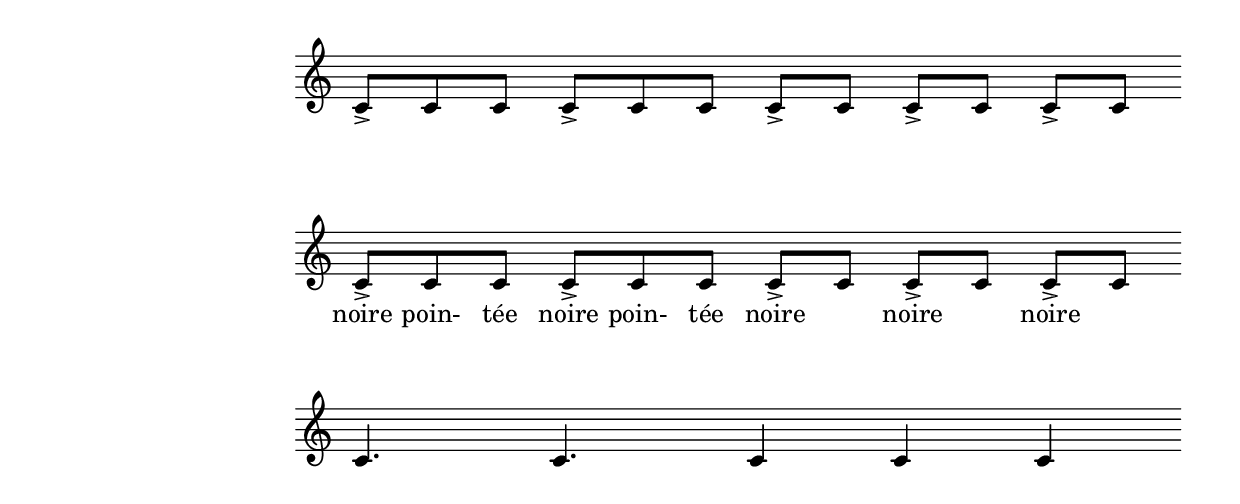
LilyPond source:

\version "2.13.34"

variableun = {
          \set Staff.shortInstrumentName = "t.-t."
         \set Staff.midiInstrument = "drums"
    \set drumStyleTable = #percussion-style
    \once \override Staff.TimeSignature #'stencil = ##f

    \drummode {
    tt8->[ tt tt]
    tt->[ tt tt]
    tt->[  tt] \bar "" tt->[ tt] tt->[ tt] 
    

    } 
}

variabledeux = {
          \set Staff.shortInstrumentName = "t.-t."
         \set Staff.midiInstrument = "drums"
    \set drumStyleTable = #percussion-style
        \once \override Staff.TimeSignature #'stencil = ##f

    \drummode {
    tt8->[ tt tt]
    tt->[ tt tt]
    tt->[  tt] \bar "" tt->[ tt] tt->[ tt] 
        } 
}

paroles = {
  \lyricmode {
 noire8 poin- tée  noire8 poin- tée noire4  noire  noire

  }
}

variabletrois = {
          \set Staff.shortInstrumentName = "t.-t."
         \set Staff.midiInstrument = "drums"
    \set drumStyleTable = #percussion-style
        \once \override Staff.TimeSignature #'stencil = ##f

    \drummode {
    tt4. tt4.
    tt4 \bar " " tt4 tt4
    } 
}

\score{
<<
  \new Staff \variableun
>>

}

\score{
<<
  \new Staff \variabledeux
  \new Lyrics \paroles
>>

}

\score{
<<
  \new Staff \variabletrois
>>

}

\layout{
}

\paper{
  print-all-headers=##t
  bookTitleMarkup = ##f
     ragged-right = ##f
  line-width = 6\cm
  #(set-paper-size "a4")
  indent = 4\cm
  short-indent = 0.8\cm
%  system-separator-markup = \slashSeparator
  oddFooterMarkup = \markup {
	\fill-line {
  } 
  }
}

